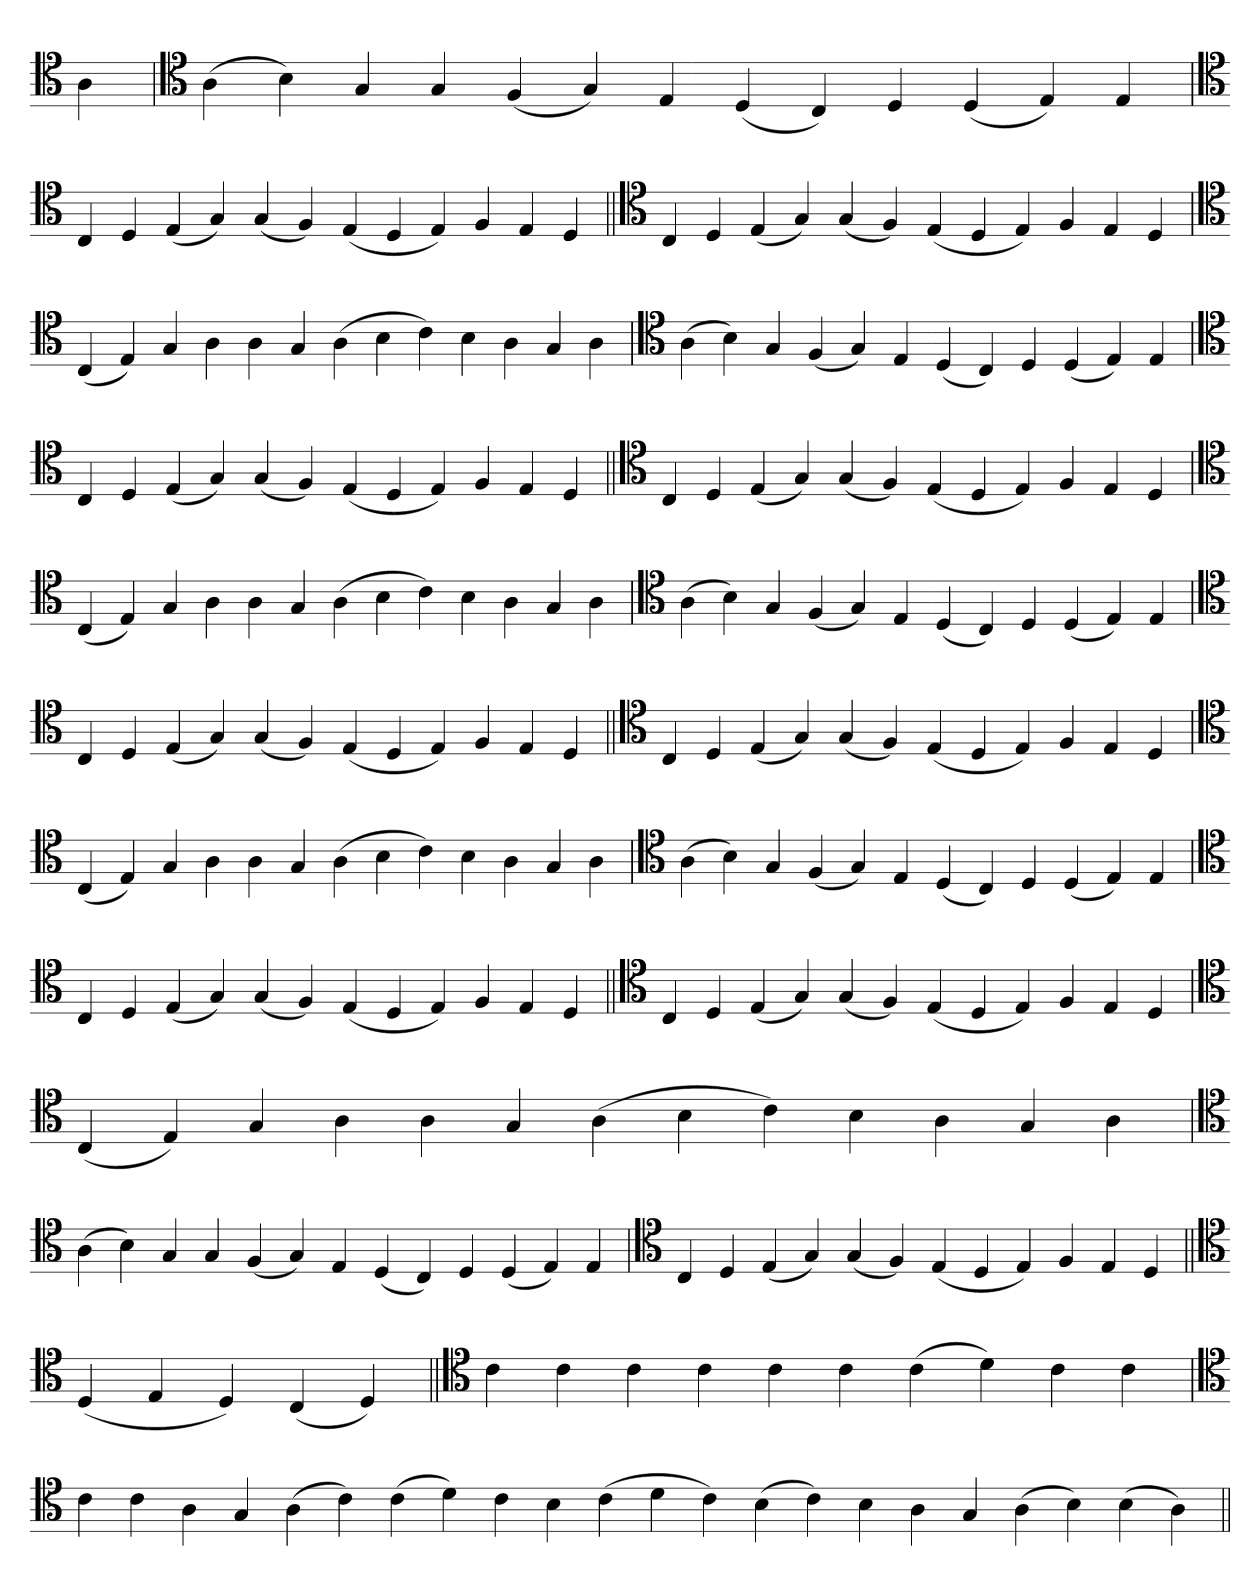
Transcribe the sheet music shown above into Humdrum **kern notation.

**kern
*part1
*staff1
*clefC4
=
4A
=
*clefC4
(4A
4B)
4G
4G
(4F
4G)
4E
(4D
4C)
4D
(4D
4E)
4E
='
*clefC4
4C
4D
(4E
4G)
(4G
4F)
(4E
4D
4E)
4F
4E
4D
=||
*clefC4
4C
4D
(4E
4G)
(4G
4F)
(4E
4D
4E)
4F
4E
4D
='
*clefC4
(4C
4E)
4G
4A
4A
4G
(4A
4B
4c)
4B
4A
4G
4A
=
*clefC4
(4A
4B)
4G
(4F
4G)
4E
(4D
4C)
4D
(4D
4E)
4E
='
*clefC4
4C
4D
(4E
4G)
(4G
4F)
(4E
4D
4E)
4F
4E
4D
=||
*clefC4
4C
4D
(4E
4G)
(4G
4F)
(4E
4D
4E)
4F
4E
4D
='
*clefC4
(4C
4E)
4G
4A
4A
4G
(4A
4B
4c)
4B
4A
4G
4A
=
*clefC4
(4A
4B)
4G
(4F
4G)
4E
(4D
4C)
4D
(4D
4E)
4E
='
*clefC4
4C
4D
(4E
4G)
(4G
4F)
(4E
4D
4E)
4F
4E
4D
=||
*clefC4
4C
4D
(4E
4G)
(4G
4F)
(4E
4D
4E)
4F
4E
4D
='
*clefC4
(4C
4E)
4G
4A
4A
4G
(4A
4B
4c)
4B
4A
4G
4A
=
*clefC4
(4A
4B)
4G
(4F
4G)
4E
(4D
4C)
4D
(4D
4E)
4E
='
*clefC4
4C
4D
(4E
4G)
(4G
4F)
(4E
4D
4E)
4F
4E
4D
=||
*clefC4
4C
4D
(4E
4G)
(4G
4F)
(4E
4D
4E)
4F
4E
4D
='
*clefC4
(4C
4E)
4G
4A
4A
4G
(4A
4B
4c)
4B
4A
4G
4A
=
*clefC4
(4A
4B)
4G
4G
(4F
4G)
4E
(4D
4C)
4D
(4D
4E)
4E
='
*clefC4
4C
4D
(4E
4G)
(4G
4F)
(4E
4D
4E)
4F
4E
4D
=||
*clefC4
(4D
4E
4D)
(4C
4D)
=||
*clefC4
4c
4c
4c
4c
4c
4c
(4c
4d)
4c
4c
=`
*clefC4
4c
4c
4A
4G
(4A
4c)
(4c
4d)
4c
4B
(4c
4d
4c)
(4B
4c)
4B
4A
4G
(4A
4B)
(4B
4A)
=||
*-
